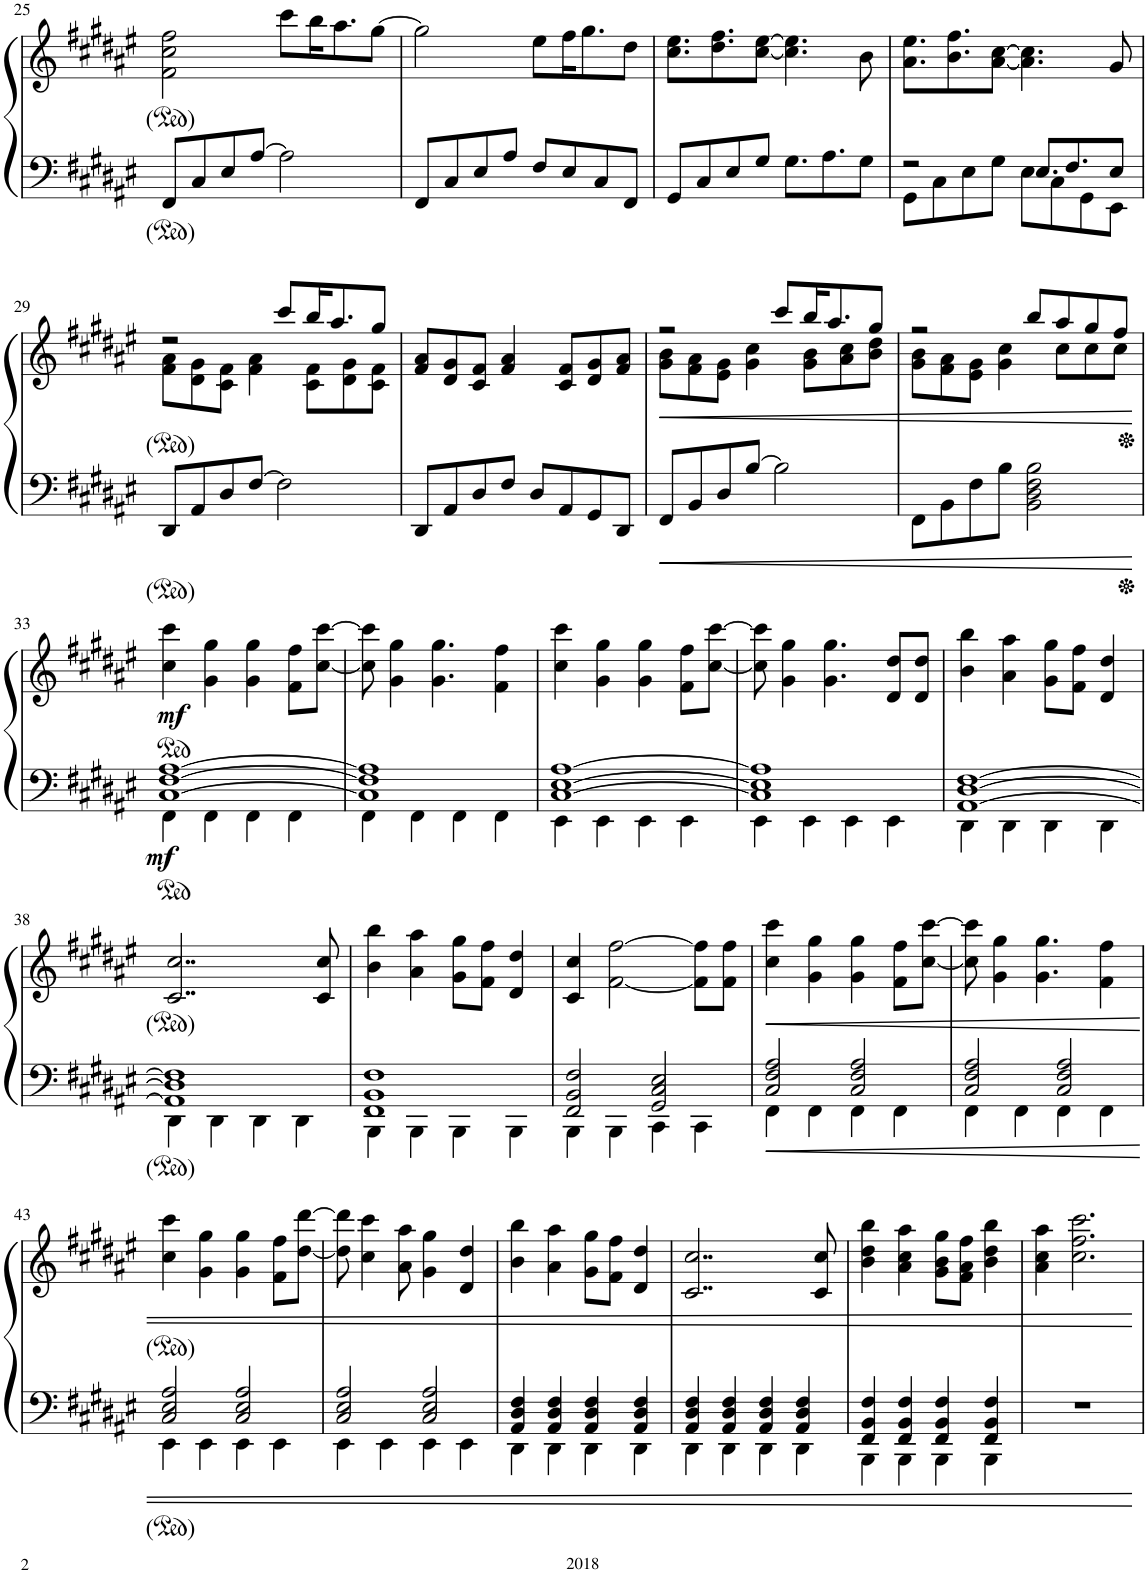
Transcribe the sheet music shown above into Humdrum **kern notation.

**kern	**kern	**dynam
*part1	*part1	*part1
*staff2	*staff1	*staff1/2
*I"Piano	*	*
*I'Pno.	*	*
!!LO:PB:g=z
*clefF4	*clefG2	*
*k[f#c#g#d#a#e#]	*k[f#c#g#d#a#e#]	*
*M4/4	*M4/4	*
=25	=25	=25
8FF#/L	2f#\ 2cc#\ 2ff#\	.
8C#/	.	.
8E#/	.	.
[8A#/J	.	.
2A#\]	8ccc#\L	.
.	16bb\K	.
.	8.aa#\	.
.	[8gg#\J	.
=26	=26	=26
8FF#/L	2gg#\]	.
8C#/	.	.
8E#/	.	.
8A#/J	.	.
8F#/L	8ee#\L	.
8E#/	16ff#\K	.
.	8.gg#\	.
8C#/	.	.
8FF#/J	8dd#\J	.
=27	=27	=27
8GG#/L	8.cc#\ 8.ee#\L	.
8C#/	.	.
.	8.dd#\ 8.ff#\	.
8E#/	.	.
8G#/J	[8cc#\ [8ee#\J	.
8.G#\L	4.cc#\] 4.ee#\]	.
8.A#\	.	.
8G#\J	8b\	.
=28	=28	=28
*^	*	*
2r	8GG#\L	8.a#\ 8.ee#\L	.
.	8C#\	.	.
.	.	8.b\ 8.ff#\	.
.	8E#\	.	.
.	8G#\J	[8a#\ [8cc#\J	.
8.E#/L	8E#\L	4.a#\] 4.cc#\]	.
.	8C#\	.	.
8.F#/	.	.	.
.	8GG#\	.	.
8E#/J	8EE#\J	8g#/	.
*v	*v	*	*
!!LO:LB:g=z
=29	=29	=29
*	*^	*
8DD#/L	2r	8f#\ 8a#\L	.
8AA#/	.	8d#\ 8g#\	.
8D#/	.	8c#\ 8f#\J	.
[8F#/J	.	4f#\ 4a#\	.
2F#\]	8ccc#/L	.	.
.	16bb/K	8c#\ 8f#\L	.
.	8.aa#/	.	.
.	.	8d#\ 8g#\	.
.	8gg#/J	8c#\ 8f#\J	.
*	*v	*v	*
=30	=30	=30
8DD#/L	8f#/ 8a#/L	.
8AA#/	8d#/ 8g#/	.
8D#/	8c#/ 8f#/J	.
8F#/J	4f#/ 4a#/	.
8D#/L	.	.
8AA#/	8c#/ 8f#/L	.
8GG#/	8d#/ 8g#/	.
8DD#/J	8f#/ 8a#/J	.
=31	=31	=31
!	!	!LO:HP:b
*	*^	*
8FF#/L	2r	8g#\ 8b\L	<
8BB/	.	8f#\ 8a#\	.
8D#/	.	8e#\ 8g#\J	.
[8B/J	.	4g#\ 4cc#\	.
2B\]	8ccc#/L	.	.
.	16bb/K	8g#\ 8b\L	.
.	8.aa#/	.	.
.	.	8a#\ 8cc#\	.
.	8gg#/J	8b\ 8dd#\J	.
=32	=32	=32	=32
8FF#\L	2r	8g#\ 8b\L	.
8BB\	.	8f#\ 8a#\	.
8F#\	.	8e#\ 8g#\J	.
8B\J	.	4g#\ 4cc#\	.
2BB\ 2D#\ 2F#\ 2B\	8bb/L	.	.
.	8aa#/	8cc#\L	.
.	8gg#/	8cc#\	.
.	8ff#/J	8cc#\J	.
*	*v	*v	*
.	.	[
!!LO:LB:g=z
=33	=33	=33
*^	*	*
!	!	!	!LO:DY:b=2
!	!	!	!LO:DY:n=1:b
[1C# [1F# [1A#	4FF#\	4cc#\ 4ccc#\	mf mf
.	4FF#\	4g#\ 4gg#\	.
.	4FF#\	4g#\ 4gg#\	.
.	4FF#\	8f#\ 8ff#\L	.
.	.	[8cc#\ [8ccc#\J	.
=34	=34	=34	=34
1C#] 1F#] 1A#]	4FF#\	8cc#\] 8ccc#\]	.
.	.	4g#\ 4gg#\	.
.	4FF#\	.	.
.	.	4.g#\ 4.gg#\	.
.	4FF#\	.	.
.	4FF#\	4f#\ 4ff#\	.
=35	=35	=35	=35
[1C# [1E# [1A#	4EE#\	4cc#\ 4ccc#\	.
.	4EE#\	4g#\ 4gg#\	.
.	4EE#\	4g#\ 4gg#\	.
.	4EE#\	8f#\ 8ff#\L	.
.	.	[8cc#\ [8ccc#\J	.
=36	=36	=36	=36
1C#] 1E#] 1A#]	4EE#\	8cc#\] 8ccc#\]	.
.	.	4g#\ 4gg#\	.
.	4EE#\	.	.
.	.	4.g#\ 4.gg#\	.
.	4EE#\	.	.
.	4EE#\	8d#/ 8dd#/L	.
.	.	8d#/ 8dd#/J	.
=37	=37	=37	=37
[1AA# [1D# [1F#	4DD#\	4b\ 4bb\	.
.	4DD#\	4a#\ 4aa#\	.
.	4DD#\	8g#\ 8gg#\L	.
.	.	8f#\ 8ff#\J	.
.	4DD#\	4d#/ 4dd#/	.
!!LO:LB:g=z
=38	=38	=38	=38
1AA#] 1D#] 1F#]	4DD#\	2..c#/ 2..cc#/	.
.	4DD#\	.	.
.	4DD#\	.	.
.	4DD#\	.	.
.	.	8c#/ 8cc#/	.
=39	=39	=39	=39
1FF# 1BB 1F#	4BBB\	4b\ 4bb\	.
.	4BBB\	4a#\ 4aa#\	.
.	4BBB\	8g#\ 8gg#\L	.
.	.	8f#\ 8ff#\J	.
.	4BBB\	4d#/ 4dd#/	.
=40	=40	=40	=40
2FF#/ 2BB/ 2F#/	4BBB\	4c#/ 4cc#/	.
.	4BBB\	[2f#\ [2ff#\	.
2GG#/ 2C#/ 2E#/	4CC#\	.	.
.	4CC#\	8f#\] 8ff#\]L	.
.	.	8f#\ 8ff#\J	.
=41	=41	=41	=41
!	!	!	!LO:HP:b
2C#/ 2F#/ 2A#/	4FF#\	4cc#\ 4ccc#\	<
.	4FF#\	4g#\ 4gg#\	.
2C#/ 2F#/ 2A#/	4FF#\	4g#\ 4gg#\	.
.	4FF#\	8f#\ 8ff#\L	.
.	.	[8cc#\ [8ccc#\J	.
=42	=42	=42	=42
2C#/ 2F#/ 2A#/	4FF#\	8cc#\] 8ccc#\]	.
.	.	4g#\ 4gg#\	.
.	4FF#\	.	.
.	.	4.g#\ 4.gg#\	.
2C#/ 2F#/ 2A#/	4FF#\	.	.
.	4FF#\	4f#\ 4ff#\	.
!!LO:LB:g=z
=43	=43	=43	=43
2C#/ 2E#/ 2A#/	4EE#\	4cc#\ 4ccc#\	.
.	4EE#\	4g#\ 4gg#\	.
2C#/ 2E#/ 2A#/	4EE#\	4g#\ 4gg#\	.
.	4EE#\	8f#\ 8ff#\L	.
.	.	[8dd#\ [8ddd#\J	.
=44	=44	=44	=44
2C#/ 2E#/ 2A#/	4EE#\	8dd#\] 8ddd#\]	.
.	.	4cc#\ 4ccc#\	.
.	4EE#\	.	.
.	.	8a#\ 8aa#\	.
2C#/ 2E#/ 2A#/	4EE#\	4g#\ 4gg#\	.
.	4EE#\	4d#/ 4dd#/	.
=45	=45	=45	=45
4AA#/ 4D#/ 4F#/	4DD#\	4b\ 4bb\	.
4AA#/ 4D#/ 4F#/	4DD#\	4a#\ 4aa#\	.
4AA#/ 4D#/ 4F#/	4DD#\	8g#\ 8gg#\L	.
.	.	8f#\ 8ff#\J	.
4AA#/ 4D#/ 4F#/	4DD#\	4d#/ 4dd#/	.
=46	=46	=46	=46
4AA#/ 4D#/ 4F#/	4DD#\	2..c#/ 2..cc#/	.
4AA#/ 4D#/ 4F#/	4DD#\	.	.
4AA#/ 4D#/ 4F#/	4DD#\	.	.
4AA#/ 4D#/ 4F#/	4DD#\	.	.
.	.	8c#/ 8cc#/	.
=47	=47	=47	=47
4FF#/ 4BB/ 4F#/	4BBB\	4b\ 4dd#\ 4bb\	.
4FF#/ 4BB/ 4F#/	4BBB\	4a#\ 4cc#\ 4aa#\	.
4FF#/ 4BB/ 4F#/	4BBB\	8g#\ 8b\ 8gg#\L	.
.	.	8f#\ 8a#\ 8ff#\J	.
4FF#/ 4BB/ 4F#/	4BBB\	4b\ 4dd#\ 4bb\	.
*v	*v	*	*
=48	=48	=48
1r	4a#\ 4cc#\ 4aa#\	.
.	2.cc#\ 2.ff#\ 2.ccc#\	.
.	.	[
=	=	=
*-	*-	*-
